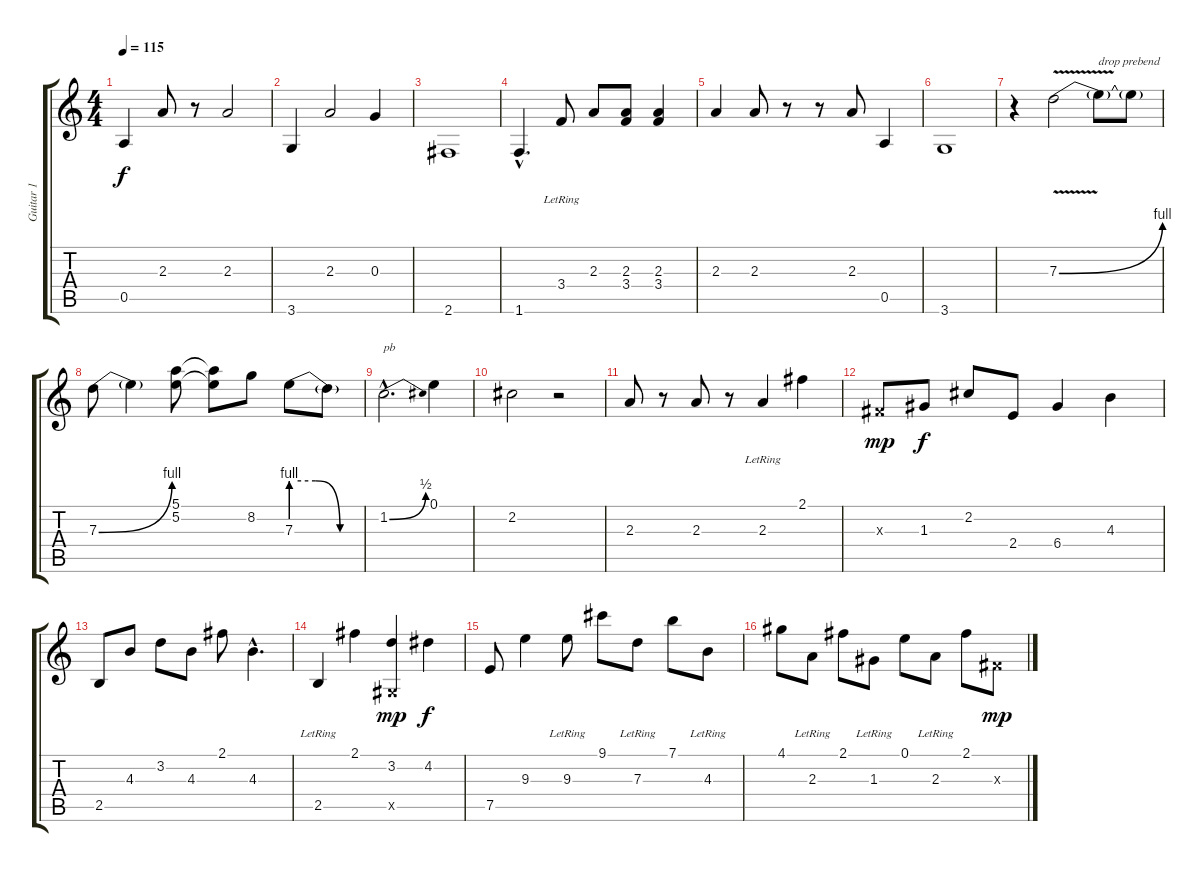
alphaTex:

\track ("Guitar 1" "Guitar 1") {instrument overdrivenguitar}
\staff {score tabs}
\tuning (E4 B3 G3 D3 A2 E2) {hide}
\ts (4 4)
\tempo 115
\clef g2
\ks c
0.5.4{dy f volume 8} 2.3.8 r.8 2.3.2 |
3.6.4 2.3.2 0.3.4 |
2.6.1 |
1.6{hac}.4{d} 3.4{lr}.8 2.3.8 (2.3 3.4).8 (2.3 3.4).4 |
2.3.4 2.3.8 r.8 r.8 2.3.8 0.5.4 |
3.6.1 |
r.4 7.3{be (bend 0 0 60 4) v}.2{volume 13} 7.3{t}.8{txt "drop prebend"} 7.3{t}.8 |
7.3{be (bend 0 0 60 4)}.8 7.3{t}.4 (5.1 5.2).8 (5.1{t} 5.2{t}).8 8.2.8 7.3{be (custom 0 4 20 4 40 0 60 0)}.8 7.3{t}.8 |
1.2{be (bend 0 0 60 2) hac}.2{d txt "pb"} 0.1.4{volume 8} |
2.2.2 r.2 |
2.3.8 r.8 2.3.8 r.8 2.3{lr}.4 2.1.4 |
-1.3{x}.8{dy mp} 1.3.8{dy f volume 11} 2.2.8 2.4.8 6.4.4 4.3.4 |
2.5.8 4.3.8 3.2.8 4.3.8 2.1.8 4.3{hac}.4{d} |
2.5{lr}.4 2.1.4 (3.2 -1.5{x}).4{dy mp} 4.2.4{dy f} |
7.5.8 9.3.4 9.3{lr}.8 9.1.8 7.3{lr}.8 7.1.8 4.3{lr}.8 |
4.1.8 2.3{lr}.8 2.1.8 1.3{lr}.8 0.1.8 2.3{lr}.8 2.1.8 -1.3{x}.8{dy mp}
